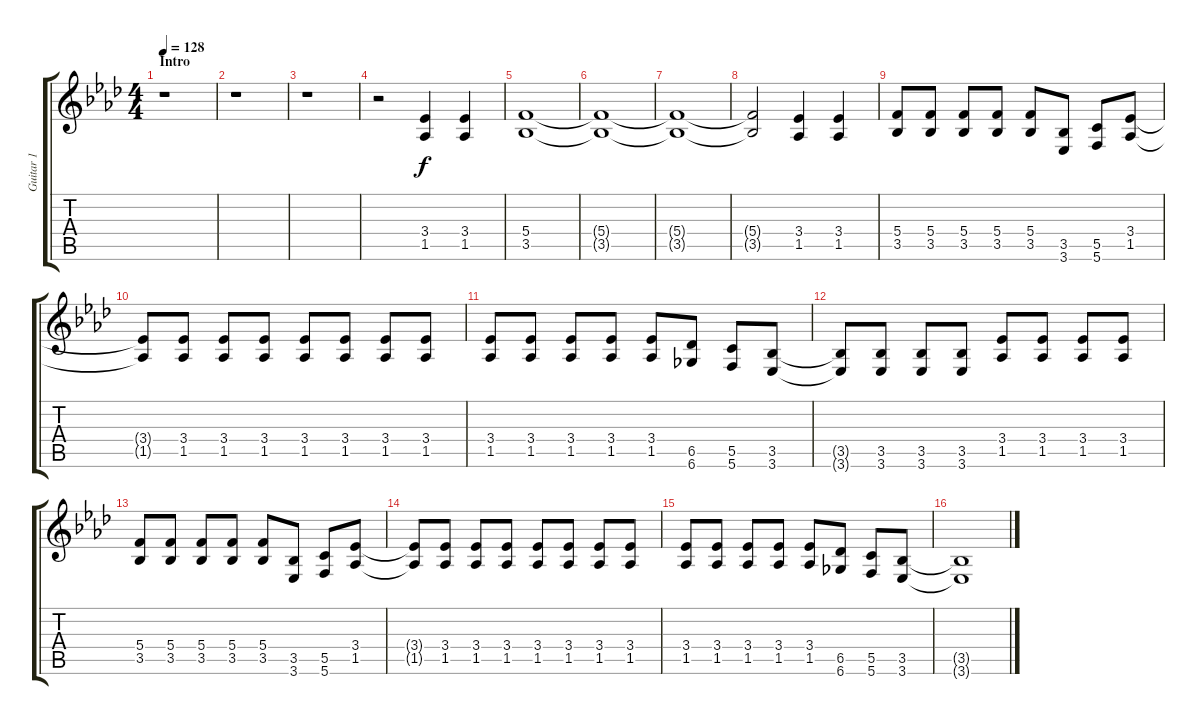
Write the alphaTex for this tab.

\track ("Guitar 1" "Guitar 1") {instrument distortionguitar}
\staff {score tabs}
\tuning (D4 A3 F3 C3 G2 C2) {hide}
\ts (4 4)
\section ("" "Intro")
\tempo 128
\clef g2
\ks fminor
r.1{dy f instrument distortionguitar} |
r.1 |
r.1 |
r.2 (3.4 1.5).4 (3.4 1.5).4 |
(5.4 3.5).1{volume 9} |
(5.4{t} 3.5{t}).1 |
(5.4{t} 3.5{t}).1 |
(5.4{t} 3.5{t}).2 (3.4 1.5).4{volume 13} (3.4 1.5).4 |
(5.4 3.5).8 (5.4 3.5).8 (5.4 3.5).8 (5.4 3.5).8 (5.4 3.5).8 (3.5 3.6).8 (5.5 5.6).8 (3.4 1.5).8 |
(3.4{t} 1.5{t}).8 (3.4 1.5).8 (3.4 1.5).8 (3.4 1.5).8 (3.4 1.5).8 (3.4 1.5).8 (3.4 1.5).8 (3.4 1.5).8 |
(3.4 1.5).8 (3.4 1.5).8 (3.4 1.5).8 (3.4 1.5).8 (3.4 1.5).8 (6.5 6.6).8 (5.5 5.6).8 (3.5 3.6).8 |
(3.5{t} 3.6{t}).8 (3.5 3.6).8 (3.5 3.6).8 (3.5 3.6).8 (3.4 1.5).8 (3.4 1.5).8 (3.4 1.5).8 (3.4 1.5).8 |
(5.4 3.5).8 (5.4 3.5).8 (5.4 3.5).8 (5.4 3.5).8 (5.4 3.5).8 (3.5 3.6).8 (5.5 5.6).8 (3.4 1.5).8 |
(3.4{t} 1.5{t}).8 (3.4 1.5).8 (3.4 1.5).8 (3.4 1.5).8 (3.4 1.5).8 (3.4 1.5).8 (3.4 1.5).8 (3.4 1.5).8 |
(3.4 1.5).8 (3.4 1.5).8 (3.4 1.5).8 (3.4 1.5).8 (3.4 1.5).8 (6.5 6.6).8 (5.5 5.6).8 (3.5 3.6).8 |
(3.5{t} 3.6{t}).1{volume 0}
